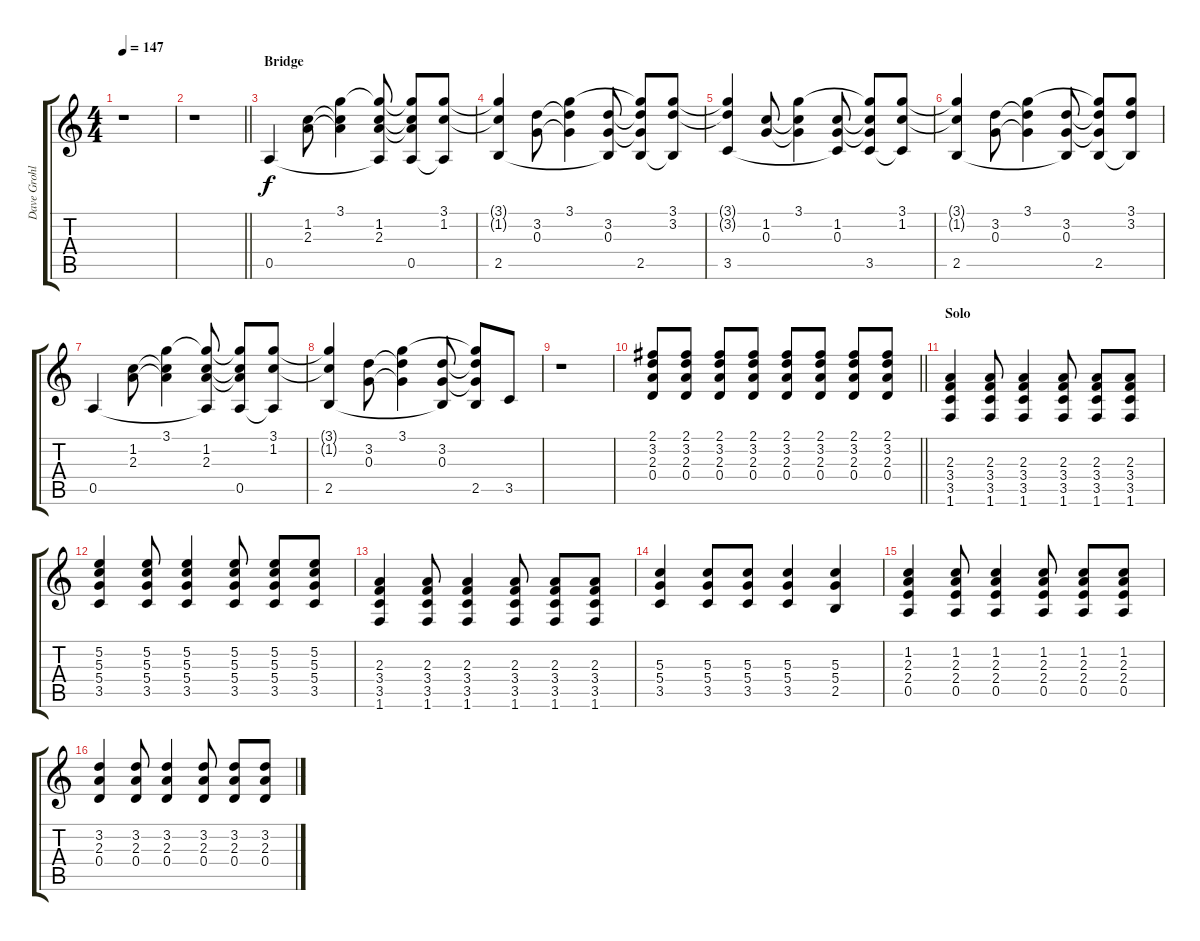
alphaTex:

\track ("Dave Grohl - Rhythm Guitar" "Dave Grohl") {instrument overdrivenguitar}
\staff {score tabs}
\tuning (E4 B3 G3 D3 A2 E2) {hide}
\ts (4 4)
\tempo 147
\clef g2
\ks c
r.1{dy f} |
\barLineRight lightlight
r.1 |
\section ("" "Bridge")
0.5.4 (1.2 2.3).8 (3.1 1.2{t} 2.3{t}).4 (3.1{t} 1.2 2.3 0.5{t}).8 (3.1{t} 1.2{t} 2.3{t} 0.5).8 (3.1 1.2 0.5{t}).8 |
(3.1{t} 1.2{t} 2.5).4 (3.2 0.3).8 (3.1 3.2{t} 0.3{t}).4 (3.2 0.3 2.5{t}).8 (3.1{t} 3.2{t} 0.3{t} 2.5).8 (3.1 3.2 2.5{t}).8 |
(3.1{t} 3.2{t} 3.5).4 (1.2 0.3).8 (3.1 1.2{t} 0.3{t}).4 (1.2 0.3 3.5{t}).8 (3.1{t} 1.2{t} 0.3{t} 3.5).8 (3.1 1.2 3.5{t}).8 |
(3.1{t} 1.2{t} 2.5).4 (3.2 0.3).8 (3.1 3.2{t} 0.3{t}).4 (3.2 0.3 2.5{t}).8 (3.1{t} 3.2{t} 0.3{t} 2.5).8 (3.1 3.2 2.5{t}).8 |
0.5.4 (1.2 2.3).8 (3.1 1.2{t} 2.3{t}).4 (3.1{t} 1.2 2.3 0.5{t}).8 (3.1{t} 1.2{t} 2.3{t} 0.5).8 (3.1 1.2 0.5{t}).8 |
(3.1{t} 1.2{t} 2.5).4 (3.2 0.3).8 (3.1 3.2{t} 0.3{t}).4 (3.2 0.3 2.5{t}).8 (3.1{t} 3.2{t} 0.3{t} 2.5).8 3.5.8 |
r.1 |
\barLineRight lightlight
(2.1 3.2 2.3 0.4).8 (2.1 3.2 2.3 0.4).8 (2.1 3.2 2.3 0.4).8 (2.1 3.2 2.3 0.4).8 (2.1 3.2 2.3 0.4).8 (2.1 3.2 2.3 0.4).8 (2.1 3.2 2.3 0.4).8 (2.1 3.2 2.3 0.4).8 |
\section ("" "Solo")
(2.3 3.4 3.5 1.6).4 (2.3 3.4 3.5 1.6).8 (2.3 3.4 3.5 1.6).4 (2.3 3.4 3.5 1.6).8 (2.3 3.4 3.5 1.6).8 (2.3 3.4 3.5 1.6).8 |
(5.2 5.3 5.4 3.5).4 (5.2 5.3 5.4 3.5).8 (5.2 5.3 5.4 3.5).4 (5.2 5.3 5.4 3.5).8 (5.2 5.3 5.4 3.5).8 (5.2 5.3 5.4 3.5).8 |
(2.3 3.4 3.5 1.6).4 (2.3 3.4 3.5 1.6).8 (2.3 3.4 3.5 1.6).4 (2.3 3.4 3.5 1.6).8 (2.3 3.4 3.5 1.6).8 (2.3 3.4 3.5 1.6).8 |
(5.3 5.4 3.5).4 (5.3 5.4 3.5).8 (5.3 5.4 3.5).8 (5.3 5.4 3.5).4 (5.3 5.4 2.5).4 |
(1.2 2.3 2.4 0.5).4 (1.2 2.3 2.4 0.5).8 (1.2 2.3 2.4 0.5).4 (1.2 2.3 2.4 0.5).8 (1.2 2.3 2.4 0.5).8 (1.2 2.3 2.4 0.5).8 |
(3.2 2.3 0.4).4 (3.2 2.3 0.4).8 (3.2 2.3 0.4).4 (3.2 2.3 0.4).8 (3.2 2.3 0.4).8 (3.2 2.3 0.4).8
